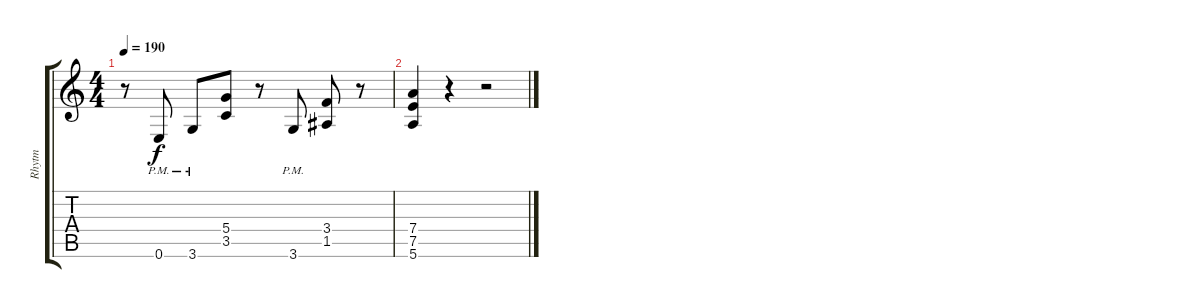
\track ("Rhytm" "Rhytm") {instrument distortionguitar}
\staff {score tabs}
\tuning (E4 B3 G3 D3 A2 E2) {hide}
\ts (4 4)
\tempo 190
\clef g2
\ks c
r.8{dy f} 0.6{pm}.8 3.6{pm}.8 (5.4 3.5).8 r.8 3.6{pm}.8 (3.4 1.5).8 r.8 |
(7.4 7.5 5.6).4 r.4 r.2
